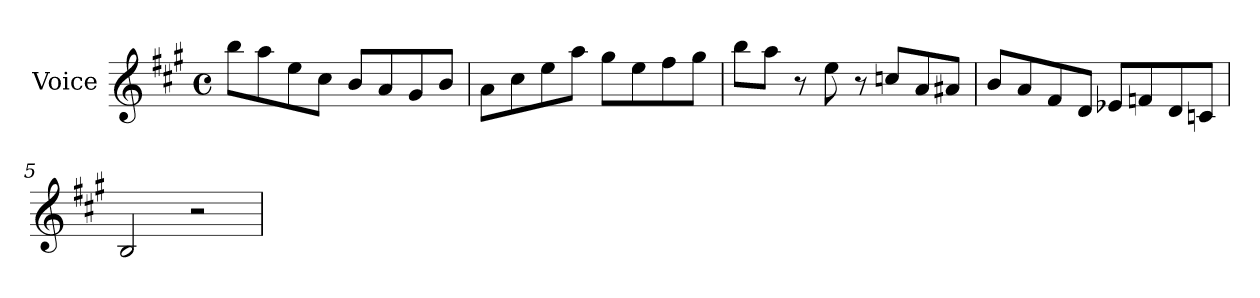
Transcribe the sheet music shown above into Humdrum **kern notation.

**kern
*part1
*staff1
*I"Voice
*I'Voice
*clefG2
*k[f#c#g#]
*M4/4
*met(c)
=1
8bb\L
8aa\
8ee\
8cc#\J
8b/L
8a/
8g#/
8b/J
=2
8a\L
8cc#\
8ee\
8aa\J
8gg#\L
8ee\
8ff#\
8gg#\J
=3
8bb\L
8aa\J
8r
8ee\
8r
8ccn/L
8a/
8a#X/J
=4
8b/L
8a/
8f#/
8d/J
8e-X/L
8fn/
8d/
8cn/J
=5
2B/
2rcc
=
*-
